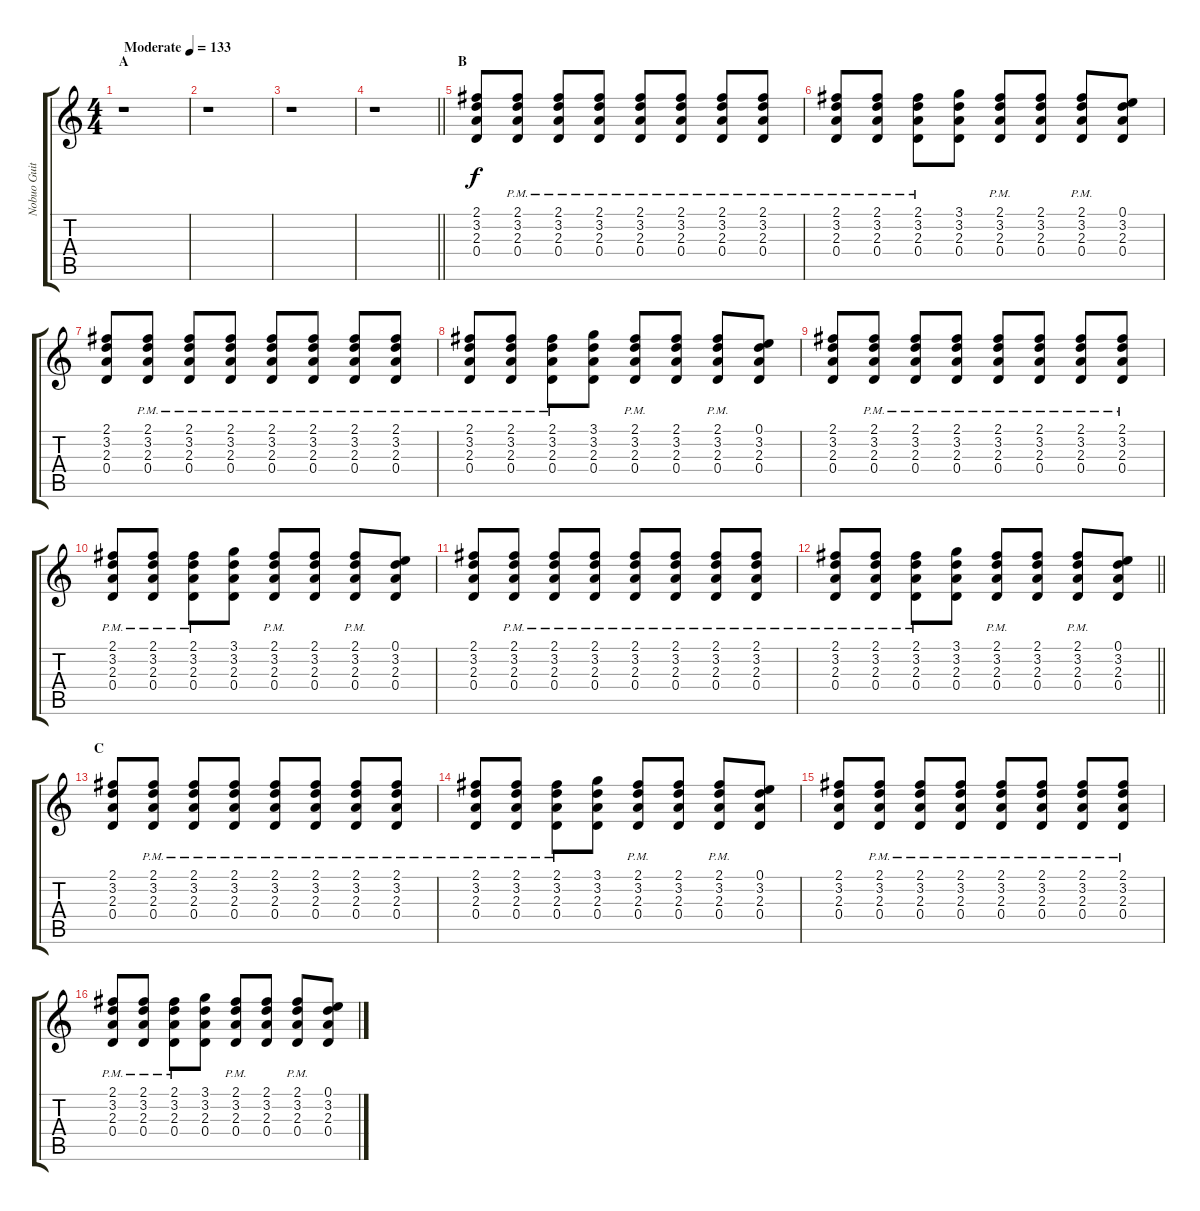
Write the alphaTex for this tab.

\track ("Nobuo Guitar I" "Nobuo Guit") {instrument overdrivenguitar}
\staff {score tabs}
\tuning (E4 B3 G3 D3 A2 E2) {hide}
\ts (4 4)
\section ("" "A")
\tempo (133 "Moderate")
\clef g2
\ks c
r.1{dy f instrument overdrivenguitar} |
r.1 |
r.1 |
\barLineRight lightlight
r.1 |
\section ("" "B")
(2.1 3.2 2.3 0.4).8 (2.1{pm} 3.2{pm} 2.3{pm} 0.4{pm}).8 (2.1{pm} 3.2{pm} 2.3{pm} 0.4{pm}).8 (2.1{pm} 3.2{pm} 2.3{pm} 0.4{pm}).8 (2.1{pm} 3.2{pm} 2.3{pm} 0.4{pm}).8 (2.1{pm} 3.2{pm} 2.3{pm} 0.4{pm}).8 (2.1{pm} 3.2{pm} 2.3{pm} 0.4{pm}).8 (2.1{pm} 3.2{pm} 2.3{pm} 0.4{pm}).8 |
(2.1{pm} 3.2{pm} 2.3{pm} 0.4{pm}).8 (2.1{pm} 3.2{pm} 2.3{pm} 0.4{pm}).8 (2.1{pm} 3.2{pm} 2.3{pm} 0.4{pm}).8 (3.1 3.2 2.3 0.4).8 (2.1{pm} 3.2{pm} 2.3{pm} 0.4{pm}).8 (2.1 3.2 2.3 0.4).8 (2.1{pm} 3.2{pm} 2.3{pm} 0.4{pm}).8 (0.1 3.2 2.3 0.4).8 |
(2.1 3.2 2.3 0.4).8 (2.1{pm} 3.2{pm} 2.3{pm} 0.4{pm}).8 (2.1{pm} 3.2{pm} 2.3{pm} 0.4{pm}).8 (2.1{pm} 3.2{pm} 2.3{pm} 0.4{pm}).8 (2.1{pm} 3.2{pm} 2.3{pm} 0.4{pm}).8 (2.1{pm} 3.2{pm} 2.3{pm} 0.4{pm}).8 (2.1{pm} 3.2{pm} 2.3{pm} 0.4{pm}).8 (2.1{pm} 3.2{pm} 2.3{pm} 0.4{pm}).8 |
(2.1{pm} 3.2{pm} 2.3{pm} 0.4{pm}).8 (2.1{pm} 3.2{pm} 2.3{pm} 0.4{pm}).8 (2.1{pm} 3.2{pm} 2.3{pm} 0.4{pm}).8 (3.1 3.2 2.3 0.4).8 (2.1{pm} 3.2{pm} 2.3{pm} 0.4{pm}).8 (2.1 3.2 2.3 0.4).8 (2.1{pm} 3.2{pm} 2.3{pm} 0.4{pm}).8 (0.1 3.2 2.3 0.4).8 |
(2.1 3.2 2.3 0.4).8 (2.1{pm} 3.2{pm} 2.3{pm} 0.4{pm}).8 (2.1{pm} 3.2{pm} 2.3{pm} 0.4{pm}).8 (2.1{pm} 3.2{pm} 2.3{pm} 0.4{pm}).8 (2.1{pm} 3.2{pm} 2.3{pm} 0.4{pm}).8 (2.1{pm} 3.2{pm} 2.3{pm} 0.4{pm}).8 (2.1{pm} 3.2{pm} 2.3{pm} 0.4{pm}).8 (2.1{pm} 3.2{pm} 2.3{pm} 0.4{pm}).8 |
(2.1{pm} 3.2{pm} 2.3{pm} 0.4{pm}).8 (2.1{pm} 3.2{pm} 2.3{pm} 0.4{pm}).8 (2.1{pm} 3.2{pm} 2.3{pm} 0.4{pm}).8 (3.1 3.2 2.3 0.4).8 (2.1{pm} 3.2{pm} 2.3{pm} 0.4{pm}).8 (2.1 3.2 2.3 0.4).8 (2.1{pm} 3.2{pm} 2.3{pm} 0.4{pm}).8 (0.1 3.2 2.3 0.4).8 |
(2.1 3.2 2.3 0.4).8 (2.1{pm} 3.2{pm} 2.3{pm} 0.4{pm}).8 (2.1{pm} 3.2{pm} 2.3{pm} 0.4{pm}).8 (2.1{pm} 3.2{pm} 2.3{pm} 0.4{pm}).8 (2.1{pm} 3.2{pm} 2.3{pm} 0.4{pm}).8 (2.1{pm} 3.2{pm} 2.3{pm} 0.4{pm}).8 (2.1{pm} 3.2{pm} 2.3{pm} 0.4{pm}).8 (2.1{pm} 3.2{pm} 2.3{pm} 0.4{pm}).8 |
\barLineRight lightlight
(2.1{pm} 3.2{pm} 2.3{pm} 0.4{pm}).8 (2.1{pm} 3.2{pm} 2.3{pm} 0.4{pm}).8 (2.1{pm} 3.2{pm} 2.3{pm} 0.4{pm}).8 (3.1 3.2 2.3 0.4).8 (2.1{pm} 3.2{pm} 2.3{pm} 0.4{pm}).8 (2.1 3.2 2.3 0.4).8 (2.1{pm} 3.2{pm} 2.3{pm} 0.4{pm}).8 (0.1 3.2 2.3 0.4).8 |
\section ("" "C")
(2.1 3.2 2.3 0.4).8 (2.1{pm} 3.2{pm} 2.3{pm} 0.4{pm}).8 (2.1{pm} 3.2{pm} 2.3{pm} 0.4{pm}).8 (2.1{pm} 3.2{pm} 2.3{pm} 0.4{pm}).8 (2.1{pm} 3.2{pm} 2.3{pm} 0.4{pm}).8 (2.1{pm} 3.2{pm} 2.3{pm} 0.4{pm}).8 (2.1{pm} 3.2{pm} 2.3{pm} 0.4{pm}).8 (2.1{pm} 3.2{pm} 2.3{pm} 0.4{pm}).8 |
(2.1{pm} 3.2{pm} 2.3{pm} 0.4{pm}).8 (2.1{pm} 3.2{pm} 2.3{pm} 0.4{pm}).8 (2.1{pm} 3.2{pm} 2.3{pm} 0.4{pm}).8 (3.1 3.2 2.3 0.4).8 (2.1{pm} 3.2{pm} 2.3{pm} 0.4{pm}).8 (2.1 3.2 2.3 0.4).8 (2.1{pm} 3.2{pm} 2.3{pm} 0.4{pm}).8 (0.1 3.2 2.3 0.4).8 |
(2.1 3.2 2.3 0.4).8 (2.1{pm} 3.2{pm} 2.3{pm} 0.4{pm}).8 (2.1{pm} 3.2{pm} 2.3{pm} 0.4{pm}).8 (2.1{pm} 3.2{pm} 2.3{pm} 0.4{pm}).8 (2.1{pm} 3.2{pm} 2.3{pm} 0.4{pm}).8 (2.1{pm} 3.2{pm} 2.3{pm} 0.4{pm}).8 (2.1{pm} 3.2{pm} 2.3{pm} 0.4{pm}).8 (2.1{pm} 3.2{pm} 2.3{pm} 0.4{pm}).8 |
(2.1{pm} 3.2{pm} 2.3{pm} 0.4{pm}).8 (2.1{pm} 3.2{pm} 2.3{pm} 0.4{pm}).8 (2.1{pm} 3.2{pm} 2.3{pm} 0.4{pm}).8 (3.1 3.2 2.3 0.4).8 (2.1{pm} 3.2{pm} 2.3{pm} 0.4{pm}).8 (2.1 3.2 2.3 0.4).8 (2.1{pm} 3.2{pm} 2.3{pm} 0.4{pm}).8 (0.1 3.2 2.3 0.4).8
